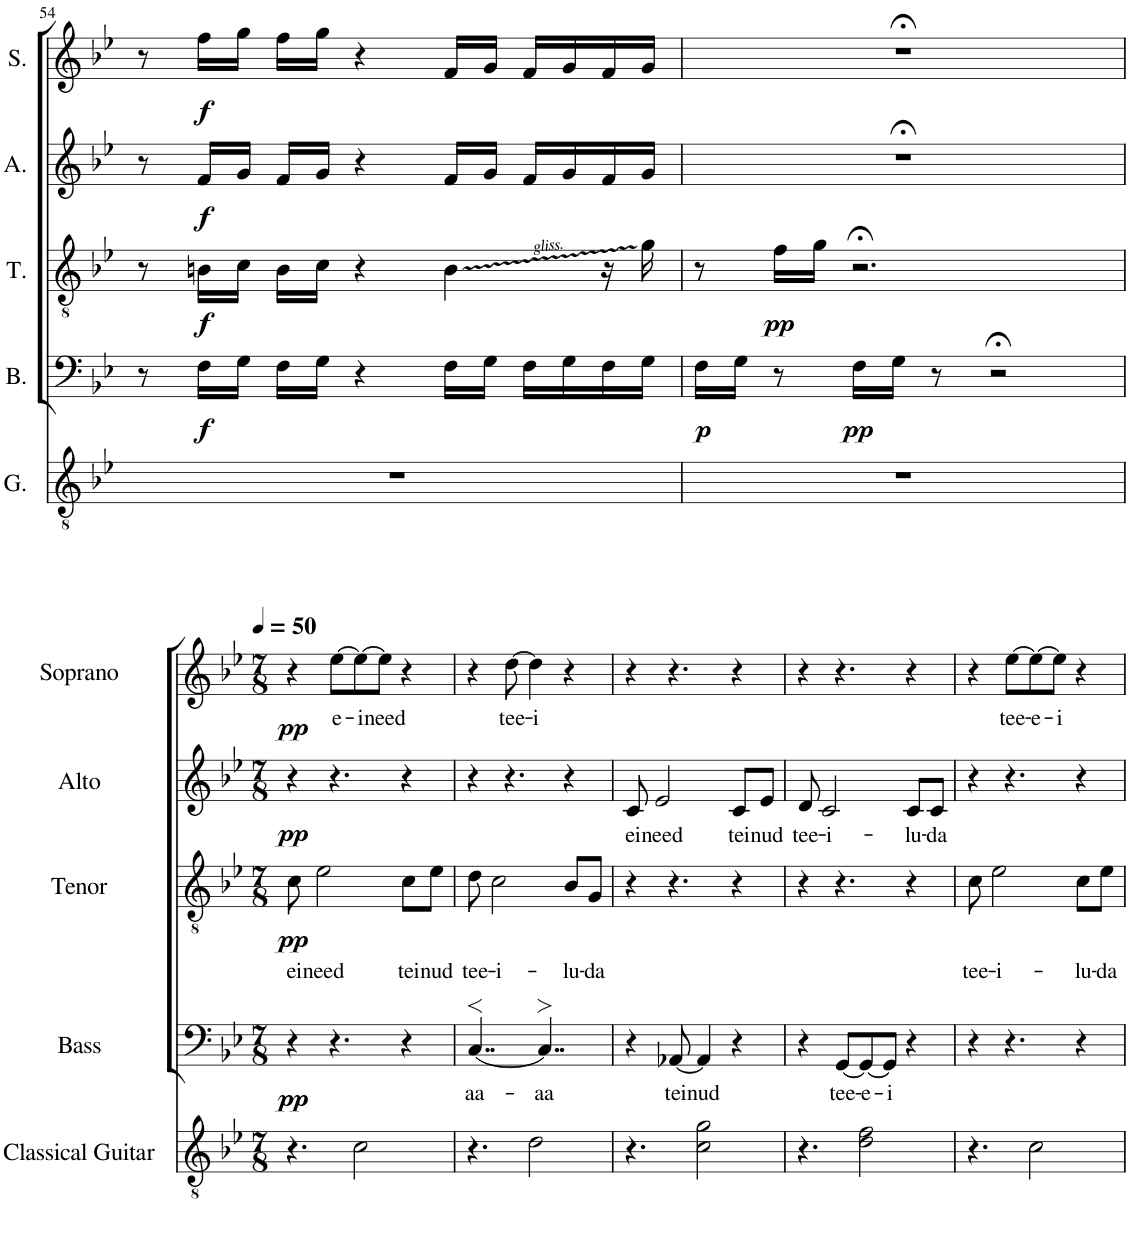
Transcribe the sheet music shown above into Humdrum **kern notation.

**kern	**kern	**text	**dynam	**kern	**text	**dynam	**kern	**text	**dynam	**kern	**text	**dynam
*part5	*part4	*part4	*part4	*part3	*part3	*part3	*part2	*part2	*part2	*part1	*part1	*part1
*staff5	*staff4	*staff4	*staff4	*staff3	*staff3	*staff3	*staff2	*staff2	*staff2	*staff1	*staff1	*staff1
*I"Classical Guitar	*I"Bass	*	*	*I"Tenor	*	*	*I"Alto	*	*	*I"Soprano	*	*
*I'G.	*I'B.	*	*	*I'T.	*	*	*I'A.	*	*	*I'S.	*	*
!!LO:PB:g=z
*clefGv2	*clefF4	*	*	*clefGv2	*	*	*clefG2	*	*	*clefG2	*	*
*k[b-e-]	*k[b-e-]	*	*	*k[b-e-]	*	*	*k[b-e-]	*	*	*k[b-e-]	*	*
*M4/4	*M4/4	*	*	*M4/4	*	*	*M4/4	*	*	*M4/4	*	*
=54	=54	=54	=54	=54	=54	=54	=54	=54	=54	=54	=54	=54
1r	8r	.	.	8r	.	.	8r	.	.	8r	.	.
!	!	!	!LO:DY:b	!	!	!LO:DY:b	!	!	!LO:DY:b	!	!	!LO:DY:b
.	16F\LL	.	f	16Bn\LL	.	f	16f/LL	.	f	16ff\LL	.	f
.	16G\JJ	.	.	16c\JJ	.	.	16g/JJ	.	.	16gg\JJ	.	.
.	16F\LL	.	.	16B\LL	.	.	16f/LL	.	.	16ff\LL	.	.
.	16G\JJ	.	.	16c\JJ	.	.	16g/JJ	.	.	16gg\JJ	.	.
.	4r	.	.	4r	.	.	4r	.	.	4r	.	.
.	16F\LL	.	.	4B\	.	.	16f/LL	.	.	16f/LL	.	.
.	16G\JJ	.	.	.	.	.	16g/JJ	.	.	16g/JJ	.	.
.	16F\LL	.	.	.	.	.	16f/LL	.	.	16f/LL	.	.
.	16G\	.	.	.	.	.	16g/	.	.	16g/	.	.
.	16F\	.	.	16r	.	.	16f/	.	.	16f/	.	.
.	16G\JJ	.	.	16g\	.	.	16g/JJ	.	.	16g/JJ	.	.
=55	=55	=55	=55	=55	=55	=55	=55	=55	=55	=55	=55	=55
!	!	!	!LO:DY:b	!	!	!	!	!	!	!	!	!
1r	16F\LL	.	p	8r	.	.	1r;<	.	.	1r;<	.	.
.	16G\JJ	.	.	.	.	.	.	.	.	.	.	.
!	!	!	!	!	!	!LO:DY:b	!	!	!	!	!	!
.	8r	.	.	16f\LL	.	pp	.	.	.	.	.	.
.	.	.	.	16g\JJ	.	.	.	.	.	.	.	.
!	!	!	!LO:DY:b	!	!	!	!	!	!	!	!	!
.	16F\LL	.	pp	2.r;<	.	.	.	.	.	.	.	.
.	16G\JJ	.	.	.	.	.	.	.	.	.	.	.
.	8r	.	.	.	.	.	.	.	.	.	.	.
.	2r;<	.	.	.	.	.	.	.	.	.	.	.
!!LO:LB:g=z
=1	=1	=1	=1	=1	=1	=1	=1	=1	=1	=1	=1	=1
*M7/8	*M7/8	*	*	*M7/8	*	*	*M7/8	*	*	*M7/8	*	*
*	*	*	*	*	*	*	*	*	*	*MM50	*	*
!	!	!	!LO:DY:b	!	!LO:LY:b	!LO:DY:b	!	!	!LO:DY:b	!	!	!LO:DY:b
4.r	4r	.	pp	8c\	ei	pp	4r	.	pp	4r	.	pp
!	!	!	!	!	!LO:LY:b	!	!	!	!	!	!	!
.	.	.	.	2e-\	need	.	.	.	.	.	.	.
!	!	!	!	!	!	!	!	!	!	!	!LO:LY:b	!
.	4.r	.	.	.	.	.	4.r	.	.	[8ee-\L	e-	.
!	!	!	!	!	!	!	!	!	!	!	!LO:LY:b	!
2c\	.	.	.	.	.	.	.	.	.	8ee-\_	-i	.
!	!	!	!	!	!	!	!	!	!	!	!LO:LY:b	!
.	.	.	.	.	.	.	.	.	.	8ee-\J]	need	.
!	!	!	!	!	!LO:LY:b	!	!	!	!	!	!	!
.	4r	.	.	8c\L	-tei-	.	4r	.	.	4r	.	.
!	!	!	!	!	!LO:LY:b	!	!	!	!	!	!	!
.	.	.	.	8e-\J	-nud	.	.	.	.	.	.	.
=2	=2	=2	=2	=2	=2	=2	=2	=2	=2	=2	=2	=2
!	!	!LO:LY:b	!	!	!LO:LY:b	!	!	!	!	!	!	!
4.r	[4..C>/	aa-	.	8d\	tee-	.	4r	.	.	4r	.	.
!	!	!	!	!	!LO:LY:b	!	!	!	!	!	!	!
.	.	.	.	2c\	-i-	.	.	.	.	.	.	.
!	!	!	!	!	!	!	!	!	!	!	!LO:LY:b	!
.	.	.	.	.	.	.	4.r	.	.	[8dd\	tee-	.
!	!	!	!	!	!	!	!	!	!	!	!LO:LY:b	!
2d\	.	.	.	.	.	.	.	.	.	4dd\]	-i	.
!	!	!LO:LY:b	!	!	!	!	!	!	!	!	!	!
.	4..C>/]	-aa	.	.	.	.	.	.	.	.	.	.
!	!	!	!	!	!LO:LY:b	!	!	!	!	!	!	!
.	.	.	.	8B-/L	-lu-	.	4r	.	.	4r	.	.
!	!	!	!	!	!LO:LY:b	!	!	!	!	!	!	!
.	.	.	.	8G/J	-da	.	.	.	.	.	.	.
=3	=3	=3	=3	=3	=3	=3	=3	=3	=3	=3	=3	=3
!	!	!	!	!	!	!	!	!LO:LY:b	!	!	!	!
4.r	4r	.	.	4r	.	.	8c/	ei	.	4r	.	.
!	!	!	!	!	!	!	!	!LO:LY:b	!	!	!	!
.	.	.	.	.	.	.	2e-/	need	.	.	.	.
!	!	!LO:LY:b	!	!	!	!	!	!	!	!	!	!
.	[8AA-X/	tei-	.	4.r	.	.	.	.	.	4.r	.	.
!	!	!LO:LY:b	!	!	!	!	!	!	!	!	!	!
2c\ 2g\	4AA-/]	-nud	.	.	.	.	.	.	.	.	.	.
!	!	!	!	!	!	!	!	!LO:LY:b	!	!	!	!
.	4r	.	.	4r	.	.	8c/L	tei-	.	4r	.	.
!	!	!	!	!	!	!	!	!LO:LY:b	!	!	!	!
.	.	.	.	.	.	.	8e-/J	-nud	.	.	.	.
=4	=4	=4	=4	=4	=4	=4	=4	=4	=4	=4	=4	=4
!	!	!	!	!	!	!	!	!LO:LY:b	!	!	!	!
4.r	4r	.	.	4r	.	.	8d/	tee-	.	4r	.	.
!	!	!	!	!	!	!	!	!LO:LY:b	!	!	!	!
.	.	.	.	.	.	.	2c/	-i-	.	.	.	.
!	!	!LO:LY:b	!	!	!	!	!	!	!	!	!	!
.	[8GG/L	tee-	.	4.r	.	.	.	.	.	4.r	.	.
!	!	!LO:LY:b	!	!	!	!	!	!	!	!	!	!
2d\ 2f\	8GG/_	-e-	.	.	.	.	.	.	.	.	.	.
!	!	!LO:LY:b	!	!	!	!	!	!	!	!	!	!
.	8GG/J]	-i	.	.	.	.	.	.	.	.	.	.
!	!	!	!	!	!	!	!	!LO:LY:b	!	!	!	!
.	4r	.	.	4r	.	.	8c/L	-lu-	.	4r	.	.
!	!	!	!	!	!	!	!	!LO:LY:b	!	!	!	!
.	.	.	.	.	.	.	8c/J	-da	.	.	.	.
=5	=5	=5	=5	=5	=5	=5	=5	=5	=5	=5	=5	=5
!	!	!	!	!	!LO:LY:b	!	!	!	!	!	!	!
4.r	4r	.	.	8c\	tee-	.	4r	.	.	4r	.	.
!	!	!	!	!	!LO:LY:b	!	!	!	!	!	!	!
.	.	.	.	2e-\	-i-	.	.	.	.	.	.	.
!	!	!	!	!	!	!	!	!	!	!	!LO:LY:b	!
.	4.r	.	.	.	.	.	4.r	.	.	[8ee-\L	tee-	.
!	!	!	!	!	!	!	!	!	!	!	!LO:LY:b	!
2c\	.	.	.	.	.	.	.	.	.	8ee-\_	-e-	.
!	!	!	!	!	!	!	!	!	!	!	!LO:LY:b	!
.	.	.	.	.	.	.	.	.	.	8ee-\J]	-i	.
!	!	!	!	!	!LO:LY:b	!	!	!	!	!	!	!
.	4r	.	.	8c\L	-lu-	.	4r	.	.	4r	.	.
!	!	!	!	!	!LO:LY:b	!	!	!	!	!	!	!
.	.	.	.	8e-\J	-da	.	.	.	.	.	.	.
=	=	=	=	=	=	=	=	=	=	=	=	=
*-	*-	*-	*-	*-	*-	*-	*-	*-	*-	*-	*-	*-
